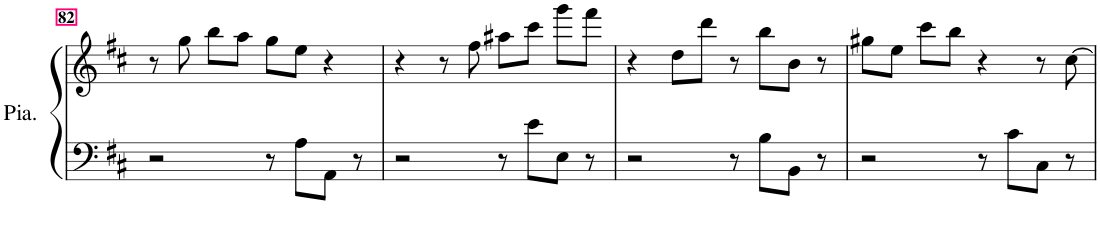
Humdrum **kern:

**kern	**kern
*part1	*part1
*staff2	*staff1
*I"Piano	*
*I'Pia.	*
!!LO:PB:g=z
*clefF4	*clefG2
*k[f#c#]	*k[f#c#]
*M4/4	*M4/4
=82	=82
2r	8r
.	8gg\
.	8bb\L
.	8aa\J
8r	8gg\L
8A\L	8ee\J
8AA\J	4r
8r	.
=83	=83
2r	4r
.	8r
.	8ff#\
8r	8aa#X\L
8e\L	8ccc#\J
8E\J	8ggg\L
8r	8fff#\J
=84	=84
2r	4r
.	8dd\L
.	8ddd\J
8r	8r
8B\L	8bb\L
8BB\J	8b\J
8r	8r
=85	=85
2r	8gg#X\L
.	8ee\J
.	8ccc#\L
.	8bb\J
8r	4r
8c#\L	.
8C#\J	8r
8r	[8cc#\
=	=
*-	*-
